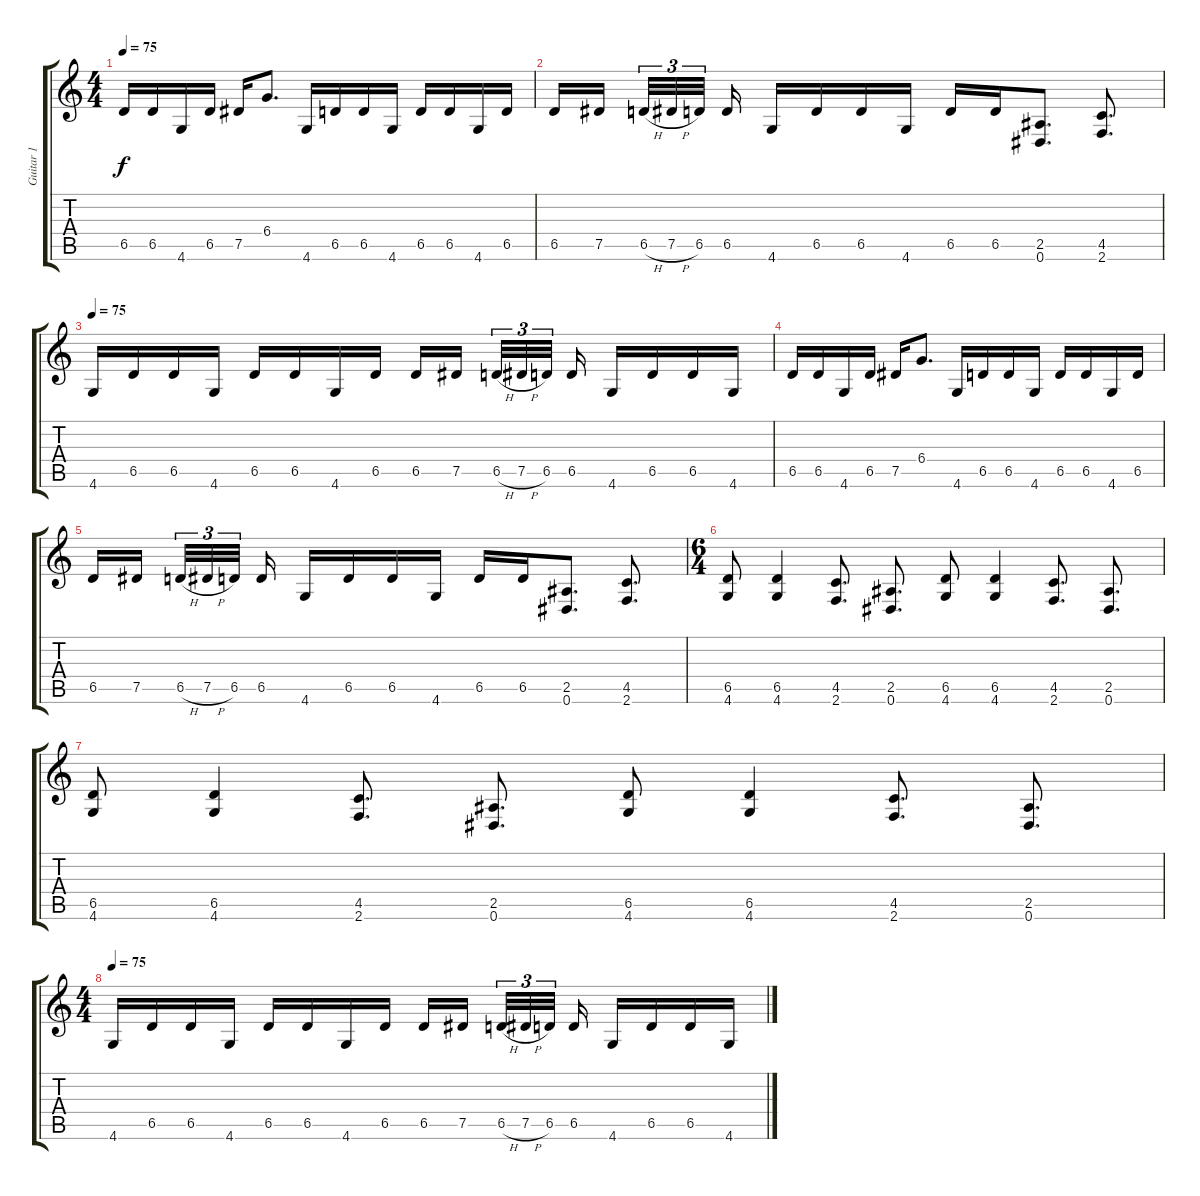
\track ("Guitar 1" "Guitar 1") {instrument overdrivenguitar}
\staff {score tabs}
\tuning (Eb4 Bb3 Gb3 Db3 Ab2 Eb2) {hide}
\ts (4 4)
\tempo 75
\clef g2
\ks c
6.5.16{dy f} 6.5.16 4.6.16 6.5.16 7.5.16 6.4.8{d} 4.6.16 6.5.16 6.5.16 4.6.16 6.5.16 6.5.16 4.6.16 6.5.16 |
6.5.16 7.5.16{beam splitsecondary} 6.5{h}.32{tu (3 2)} 7.5{h}.32{tu (3 2)} 6.5.32{tu (3 2) beam splitsecondary} 6.5.16 4.6.16 6.5.16 6.5.16 4.6.16 6.5.16 6.5.16 (2.5 0.6).8{d} (4.5 2.6).8{d} |
\tempo 75
4.6.16 6.5.16 6.5.16 4.6.16 6.5.16 6.5.16 4.6.16 6.5.16 6.5.16 7.5.16{beam splitsecondary} 6.5{h}.32{tu (3 2)} 7.5{h}.32{tu (3 2)} 6.5.32{tu (3 2) beam splitsecondary} 6.5.16 4.6.16 6.5.16 6.5.16 4.6.16 |
6.5.16 6.5.16 4.6.16 6.5.16 7.5.16 6.4.8{d} 4.6.16 6.5.16 6.5.16 4.6.16 6.5.16 6.5.16 4.6.16 6.5.16 |
6.5.16 7.5.16{beam splitsecondary} 6.5{h}.32{tu (3 2)} 7.5{h}.32{tu (3 2)} 6.5.32{tu (3 2) beam splitsecondary} 6.5.16 4.6.16 6.5.16 6.5.16 4.6.16 6.5.16 6.5.16 (2.5 0.6).8{d} (4.5 2.6).8{d} |
\ts (6 4)
(6.5 4.6).8 (6.5 4.6).4 (4.5 2.6).8{d} (2.5 0.6).8{d} (6.5 4.6).8 (6.5 4.6).4 (4.5 2.6).8{d} (2.5 0.6).8{d} |
(6.5 4.6).8 (6.5 4.6).4 (4.5 2.6).8{d} (2.5 0.6).8{d} (6.5 4.6).8 (6.5 4.6).4 (4.5 2.6).8{d} (2.5 0.6).8{d} |
\ts (4 4)
\tempo 75
4.6.16 6.5.16 6.5.16 4.6.16 6.5.16 6.5.16 4.6.16 6.5.16 6.5.16 7.5.16{beam splitsecondary} 6.5{h}.32{tu (3 2)} 7.5{h}.32{tu (3 2)} 6.5.32{tu (3 2) beam splitsecondary} 6.5.16 4.6.16 6.5.16 6.5.16 4.6.16
